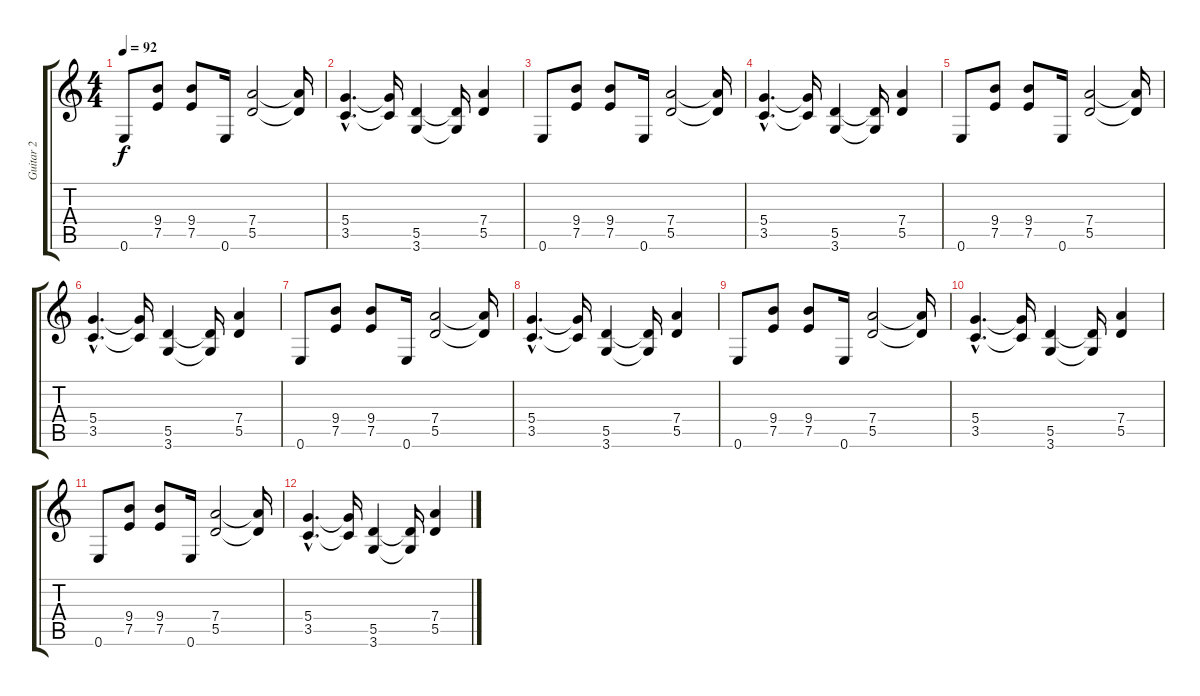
\track ("Guitar 2" "Guitar 2") {instrument overdrivenguitar}
\staff {score tabs}
\tuning (E4 B3 G3 D3 A2 E2) {hide}
\ts (4 4)
\tempo 92
\clef g2
\ks c
0.6.8{dy f} (9.4 7.5).8 (9.4 7.5).8 0.6.16 (7.4 5.5).2 (7.4{t} 5.5{t}).16 |
(5.4{hac} 3.5{hac}).4{d} (5.4{t} 3.5{t}).16 (5.5 3.6).4 (5.5{t} 3.6{t}).16 (7.4 5.5).4 |
0.6.8 (9.4 7.5).8 (9.4 7.5).8 0.6.16 (7.4 5.5).2 (7.4{t} 5.5{t}).16 |
(5.4{hac} 3.5{hac}).4{d} (5.4{t} 3.5{t}).16 (5.5 3.6).4 (5.5{t} 3.6{t}).16 (7.4 5.5).4 |
0.6.8 (9.4 7.5).8 (9.4 7.5).8 0.6.16 (7.4 5.5).2 (7.4{t} 5.5{t}).16 |
(5.4{hac} 3.5{hac}).4{d} (5.4{t} 3.5{t}).16 (5.5 3.6).4 (5.5{t} 3.6{t}).16 (7.4 5.5).4 |
0.6.8 (9.4 7.5).8 (9.4 7.5).8 0.6.16 (7.4 5.5).2 (7.4{t} 5.5{t}).16 |
(5.4{hac} 3.5{hac}).4{d} (5.4{t} 3.5{t}).16 (5.5 3.6).4 (5.5{t} 3.6{t}).16 (7.4 5.5).4 |
0.6.8 (9.4 7.5).8 (9.4 7.5).8 0.6.16 (7.4 5.5).2 (7.4{t} 5.5{t}).16 |
(5.4{hac} 3.5{hac}).4{d} (5.4{t} 3.5{t}).16 (5.5 3.6).4 (5.5{t} 3.6{t}).16 (7.4 5.5).4 |
0.6.8 (9.4 7.5).8 (9.4 7.5).8 0.6.16 (7.4 5.5).2 (7.4{t} 5.5{t}).16 |
(5.4{hac} 3.5{hac}).4{d} (5.4{t} 3.5{t}).16 (5.5 3.6).4 (5.5{t} 3.6{t}).16 (7.4 5.5).4
